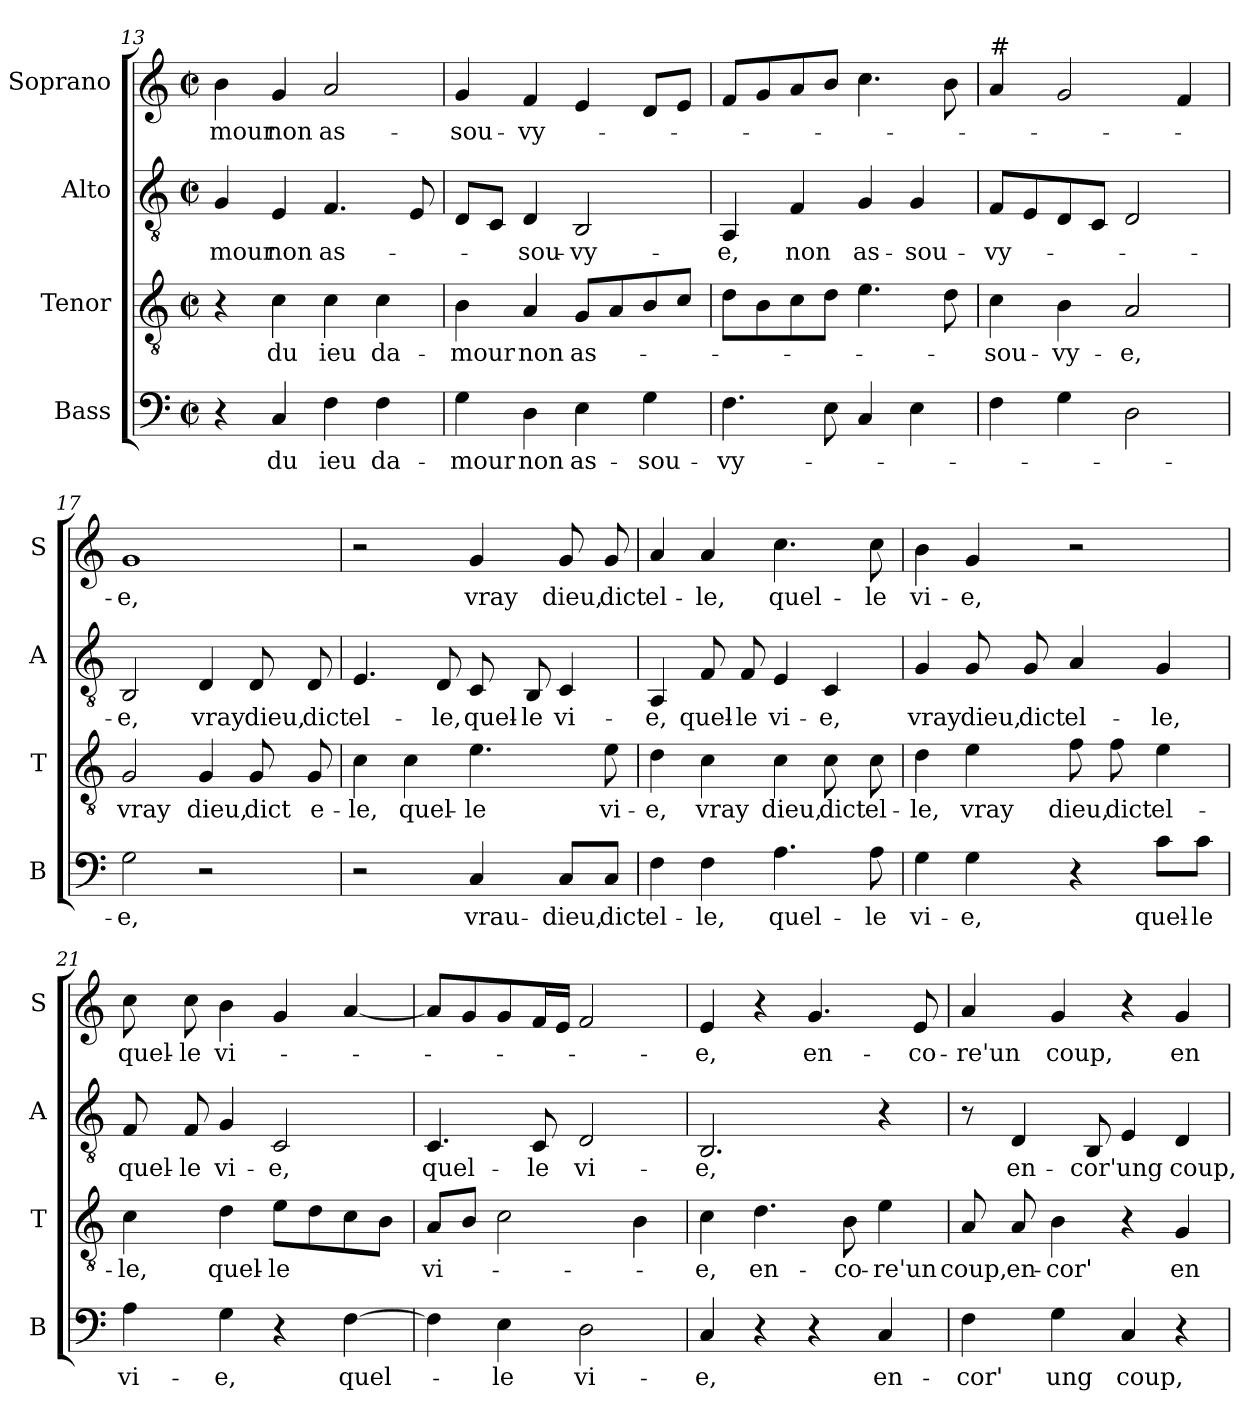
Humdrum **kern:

**kern	**text	**kern	**text	**kern	**text	**kern	**text
*part4	*part4	*part3	*part3	*part2	*part2	*part1	*part1
*staff4	*staff4	*staff3	*staff3	*staff2	*staff2	*staff1	*staff1
*I"Bass	*	*I"Tenor	*	*I"Alto	*	*I"Soprano	*
*I'B	*	*I'T	*	*I'A	*	*I'S	*
!!LO:LB:g=z
*clefF4	*	*clefGv2	*	*clefGv2	*	*clefG2	*
*k[]	*	*k[]	*	*k[]	*	*k[]	*
*C:	*	*C:	*	*C:	*	*C:	*
*M2/2	*	*M2/2	*	*M2/2	*	*M2/2	*
*met(c|)	*	*met(c|)	*	*met(c|)	*	*met(c|)	*
=13	=13	=13	=13	=13	=13	=13	=13
!	!	!	!	!	!LO:LY:b	!	!LO:LY:b
4r	.	4r	.	4G/	-mour	4b\	-mour
!	!LO:LY:b	!	!LO:LY:b	!	!LO:LY:b	!	!LO:LY:b
4C/	du	4c\	du	4E/	non	4g/	non
!	!LO:LY:b	!	!LO:LY:b	!	!LO:LY:b	!	!LO:LY:b
4F\	ieu	4c\	ieu	4.F/	as-	2a/	as-
!	!LO:LY:b	!	!LO:LY:b	!	!	!	!
4F\	da-	4c\	da-	.	.	.	.
.	.	.	.	8E/	.	.	.
=14	=14	=14	=14	=14	=14	=14	=14
!	!LO:LY:b	!	!LO:LY:b	!	!	!	!LO:LY:b
4G\	-mour	4B\	-mour	8D/L	.	4g/	-sou-
.	.	.	.	8C/J	.	.	.
!	!LO:LY:b	!	!LO:LY:b	!	!LO:LY:b	!	!LO:LY:b
4D\	non	4A/	non	4D/	-sou-	4f/	-vy-
!	!LO:LY:b	!	!LO:LY:b	!	!LO:LY:b	!	!
4E\	as-	8G/L	as-	2BB/	-vy-	4e/	.
.	.	8A/	.	.	.	.	.
!	!LO:LY:b	!	!	!	!	!	!
4G\	-sou-	8B/	.	.	.	8d/L	.
.	.	8c/J	.	.	.	8e/J	.
=15	=15	=15	=15	=15	=15	=15	=15
!	!LO:LY:b	!	!	!	!LO:LY:b	!	!
4.F\	-vy-	8d\L	.	4AA/	-e,	8f/L	.
.	.	8B\	.	.	.	8g/	.
!	!	!	!	!	!LO:LY:b	!	!
.	.	8c\	.	4F/	non	8a/	.
8E\	.	8d\J	.	.	.	8b/J	.
!	!	!	!	!	!LO:LY:b	!	!
4C/	.	4.e\	.	4G/	as-	4.cc\	.
!	!	!	!	!	!LO:LY:b	!	!
4E\	.	.	.	4G/	-sou-	.	.
.	.	8d\	.	.	.	8b\	.
=16	=16	=16	=16	=16	=16	=16	=16
!	!	!	!	!	!	!LO:TX:a:t=#	!
!	!	!	!LO:LY:b	!	!LO:LY:b	!	!
4F\	.	4c\	-sou-	8F/L	-vy-	4a/	.
.	.	.	.	8E/	.	.	.
!	!	!	!LO:LY:b	!	!	!	!
4G\	.	4B\	-vy-	8D/	.	2g/	.
.	.	.	.	8C/J	.	.	.
!	!	!	!LO:LY:b	!	!	!	!
2D\	.	2A/	-e,	2D/	.	.	.
.	.	.	.	.	.	4f/	.
=17	=17	=17	=17	=17	=17	=17	=17
!	!LO:LY:b	!	!LO:LY:b	!	!LO:LY:b	!	!LO:LY:b
2G\	-e,	2G/	vray	2BB/	-e,	1g	-e,
!	!	!	!LO:LY:b	!	!LO:LY:b	!	!
2r	.	4G/	dieu,	4D/	vray	.	.
!	!	!	!LO:LY:b	!	!LO:LY:b	!	!
.	.	8G/	dict	8D/	dieu,	.	.
!	!	!	!LO:LY:b	!	!LO:LY:b	!	!
.	.	8G/	e-	8D/	dict	.	.
!!LO:LB:g=z
=18	=18	=18	=18	=18	=18	=18	=18
!	!	!	!LO:LY:b	!	!LO:LY:b	!	!
2r	.	4c\	-le,	4.E/	el-	2r	.
!	!	!	!LO:LY:b	!	!	!	!
.	.	4c\	quel-	.	.	.	.
!	!	!	!	!	!LO:LY:b	!	!
.	.	.	.	8D/	-le,	.	.
!	!LO:LY:b	!	!LO:LY:b	!	!LO:LY:b	!	!LO:LY:b
4C/	vrau-	4.e\	-le	8C/	quel-	4g/	vray
!	!	!	!	!	!LO:LY:b	!	!
.	.	.	.	8BB/	-le	.	.
!	!LO:LY:b	!	!	!	!LO:LY:b	!	!LO:LY:b
8C/L	-dieu,	.	.	4C/	vi-	8g/	dieu,
!	!LO:LY:b	!	!LO:LY:b	!	!	!	!LO:LY:b
8C/J	dict	8e\	vi-	.	.	8g/	dict
=19	=19	=19	=19	=19	=19	=19	=19
!	!LO:LY:b	!	!LO:LY:b	!	!LO:LY:b	!	!LO:LY:b
4F\	el-	4d\	-e,	4AA/	-e,	4a/	el-
!	!LO:LY:b	!	!LO:LY:b	!	!LO:LY:b	!	!LO:LY:b
4F\	-le,	4c\	vray	8F/	quel-	4a/	-le,
!	!	!	!	!	!LO:LY:b	!	!
.	.	.	.	8F/	-le	.	.
!	!LO:LY:b	!	!LO:LY:b	!	!LO:LY:b	!	!LO:LY:b
4.A\	quel-	4c\	dieu,	4E/	vi-	4.cc\	quel-
!	!	!	!LO:LY:b	!	!LO:LY:b	!	!
.	.	8c\	dict	4C/	-e,	.	.
!	!LO:LY:b	!	!LO:LY:b	!	!	!	!LO:LY:b
8A\	-le	8c\	el-	.	.	8cc\	-le
=20	=20	=20	=20	=20	=20	=20	=20
!	!LO:LY:b	!	!LO:LY:b	!	!LO:LY:b	!	!LO:LY:b
4G\	vi-	4d\	-le,	4G/	vray	4b\	vi-
!	!LO:LY:b	!	!LO:LY:b	!	!LO:LY:b	!	!LO:LY:b
4G\	-e,	4e\	vray	8G/	dieu,	4g/	-e,
!	!	!	!	!	!LO:LY:b	!	!
.	.	.	.	8G/	dict	.	.
!	!	!	!LO:LY:b	!	!LO:LY:b	!	!
4r	.	8f\	dieu,	4A/	el-	2r	.
!	!	!	!LO:LY:b	!	!	!	!
.	.	8f\	dict	.	.	.	.
!	!LO:LY:b	!	!LO:LY:b	!	!LO:LY:b	!	!
8c\L	quel-	4e\	el-	4G/	-le,	.	.
!	!LO:LY:b	!	!	!	!	!	!
8c\J	-le	.	.	.	.	.	.
=21	=21	=21	=21	=21	=21	=21	=21
!	!LO:LY:b	!	!LO:LY:b	!	!LO:LY:b	!	!LO:LY:b
4A\	vi-	4c\	-le,	8F/	quel-	8cc\	quel-
!	!	!	!	!	!LO:LY:b	!	!LO:LY:b
.	.	.	.	8F/	-le	8cc\	-le
!	!LO:LY:b	!	!LO:LY:b	!	!LO:LY:b	!	!LO:LY:b
4G\	-e,	4d\	quel-	4G/	vi-	4b\	vi-
!	!	!	!LO:LY:b	!	!LO:LY:b	!	!
4r	.	8e\L	-le	2C/	-e,	4g/	.
.	.	8d\	.	.	.	.	.
!	!LO:LY:b	!	!	!	!	!	!
[4F\	quel-	8c\	.	.	.	[4a/	.
.	.	8B\J	.	.	.	.	.
!!LO:PB:g=z
=22	=22	=22	=22	=22	=22	=22	=22
!	!	!	!LO:LY:b	!	!LO:LY:b	!	!
4F\]	.	8A/L	vi-	4.C/	quel-	8a/L]	.
.	.	8B/J	.	.	.	8g/	.
!	!LO:LY:b	!	!	!	!	!	!
4E\	-le	2c\	.	.	.	8g/	.
!	!	!	!	!	!LO:LY:b	!	!
.	.	.	.	8C/	-le	16f/L	.
.	.	.	.	.	.	16e/JJ	.
!	!LO:LY:b	!	!	!	!LO:LY:b	!	!
2D\	vi-	.	.	2D/	vi-	2f/	.
.	.	4B\	.	.	.	.	.
=23	=23	=23	=23	=23	=23	=23	=23
!	!LO:LY:b	!	!LO:LY:b	!	!LO:LY:b	!	!LO:LY:b
4C/	-e,	4c\	-e,	2.BB/	-e,	4e/	-e,
!	!	!	!LO:LY:b	!	!	!	!
4r	.	4.d\	en-	.	.	4r	.
!	!	!	!	!	!	!	!LO:LY:b
4r	.	.	.	.	.	4.g/	en-
!	!	!	!LO:LY:b	!	!	!	!
.	.	8B\	-co-	.	.	.	.
!	!LO:LY:b	!	!LO:LY:b	!	!	!	!
4C/	en-	4e\	-re'un	4r	.	.	.
!	!	!	!	!	!	!	!LO:LY:b
.	.	.	.	.	.	8e/	-co-
=24	=24	=24	=24	=24	=24	=24	=24
!	!LO:LY:b	!	!LO:LY:b	!	!	!	!LO:LY:b
4F\	-cor'	8A/	coup,	8r	.	4a/	-re'un
!	!	!	!LO:LY:b	!	!LO:LY:b	!	!
.	.	8A/	en-	4D/	en-	.	.
!	!LO:LY:b	!	!LO:LY:b	!	!	!	!LO:LY:b
4G\	ung	4B\	-cor'	.	.	4g/	coup,
!	!	!	!	!	!LO:LY:b	!	!
.	.	.	.	8BB/	-cor'	.	.
!	!LO:LY:b	!	!	!	!LO:LY:b	!	!
4C/	coup,	4r	.	4E/	ung	4r	.
!	!	!	!LO:LY:b	!	!LO:LY:b	!	!LO:LY:b
4r	.	4G/	en-	4D/	coup,	4g/	en-
=	=	=	=	=	=	=	=
*-	*-	*-	*-	*-	*-	*-	*-
